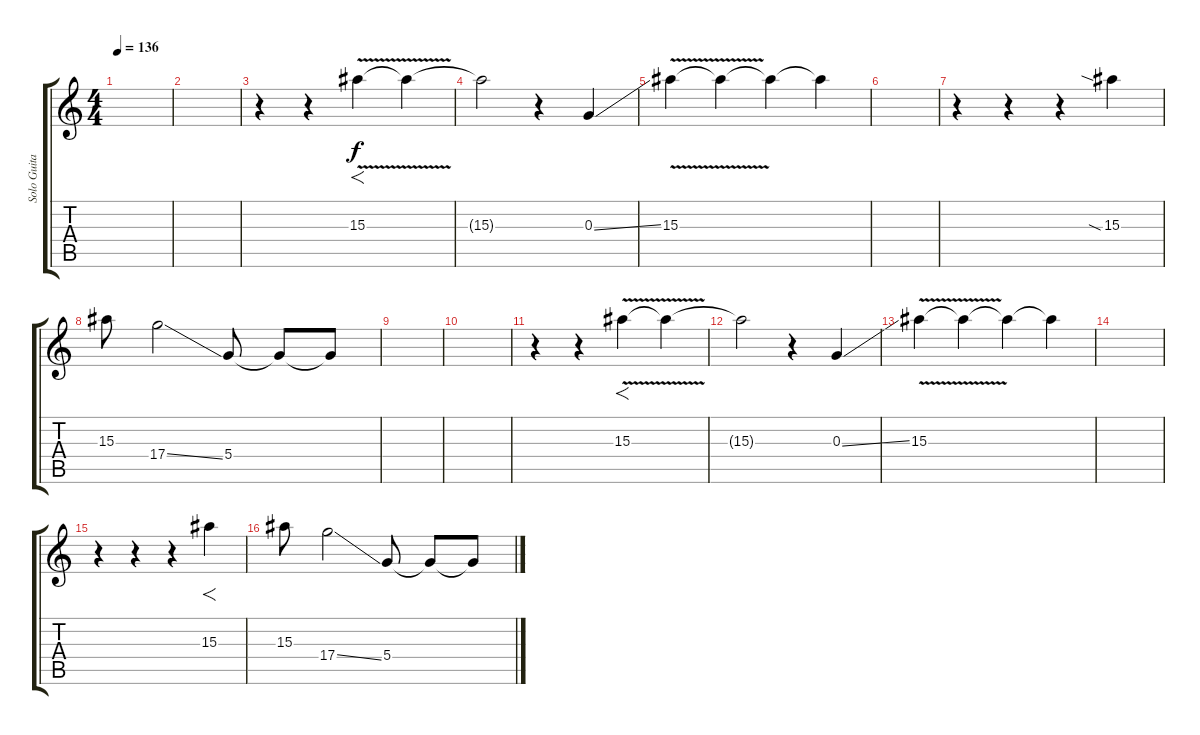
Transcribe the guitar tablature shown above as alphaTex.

\track ("Solo Guitar" "Solo Guita") {instrument overdrivenguitar}
\staff {score tabs}
\tuning (E4 B3 G3 D3 A2 E2) {hide}
\ts (4 4)
\tempo 136
\clef g2
\ks c
|
|
r.4 r.4 15.3{v}.4{f} 15.3{t}.4 |
15.3{t}.2 r.4 0.3{ss}.4 |
15.3{v}.4 15.3{t}.4 15.3{t}.4 15.3{t}.4 |
|
r.4 r.4 r.4 15.3{sia}.4 |
15.3.8 17.4{ss}.2 5.4.8 5.4{t}.8 5.4{t}.8 |
|
|
r.4 r.4 15.3{v}.4{f} 15.3{t}.4 |
15.3{t}.2 r.4 0.3{ss}.4 |
15.3{v}.4 15.3{t}.4 15.3{t}.4 15.3{t}.4 |
|
r.4 r.4 r.4 15.3.4{f} |
15.3.8 17.4{ss}.2 5.4.8 5.4{t}.8 5.4{t}.8
